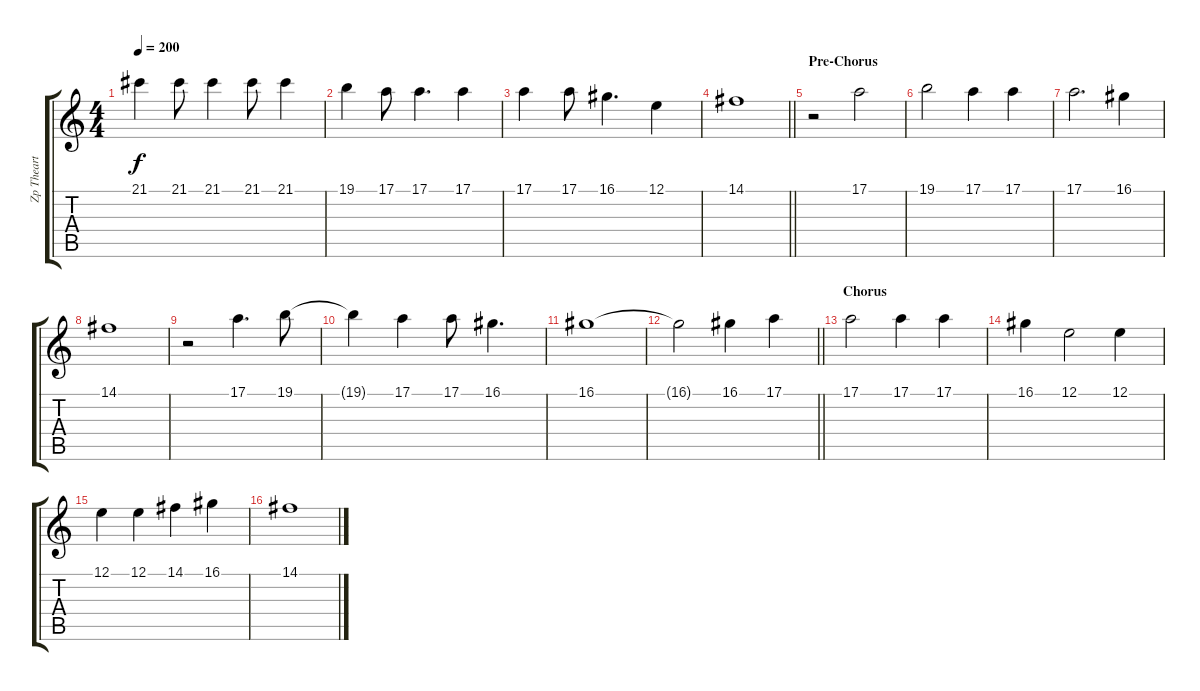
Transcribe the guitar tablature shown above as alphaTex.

\track ("Zp Theart | Delay" "Zp Theart ") {instrument pad8sweep}
\staff {score tabs}
\tuning (E4 B3 G3 D3 A2 E2) {hide}
\ts (4 4)
\tempo 200
\clef g2
\ks c
21.1.4{dy f} 21.1.8 21.1.4 21.1.8 21.1.4 |
19.1.4 17.1.8 17.1.4{d} 17.1.4 |
17.1.4 17.1.8 16.1.4{d} 12.1.4 |
\barLineRight lightlight
14.1.1 |
\section ("" "Pre-Chorus")
r.2 17.1.2 |
19.1.2 17.1.4 17.1.4 |
17.1.2{d} 16.1.4 |
14.1.1 |
r.2 17.1.4{d} 19.1.8 |
19.1{t}.4 17.1.4 17.1.8 16.1.4{d} |
16.1.1 |
\barLineRight lightlight
16.1{t}.2 16.1.4 17.1.4 |
\section ("" "Chorus")
17.1.2 17.1.4 17.1.4 |
16.1.4 12.1.2 12.1.4 |
12.1.4 12.1.4 14.1.4 16.1.4 |
14.1.1
